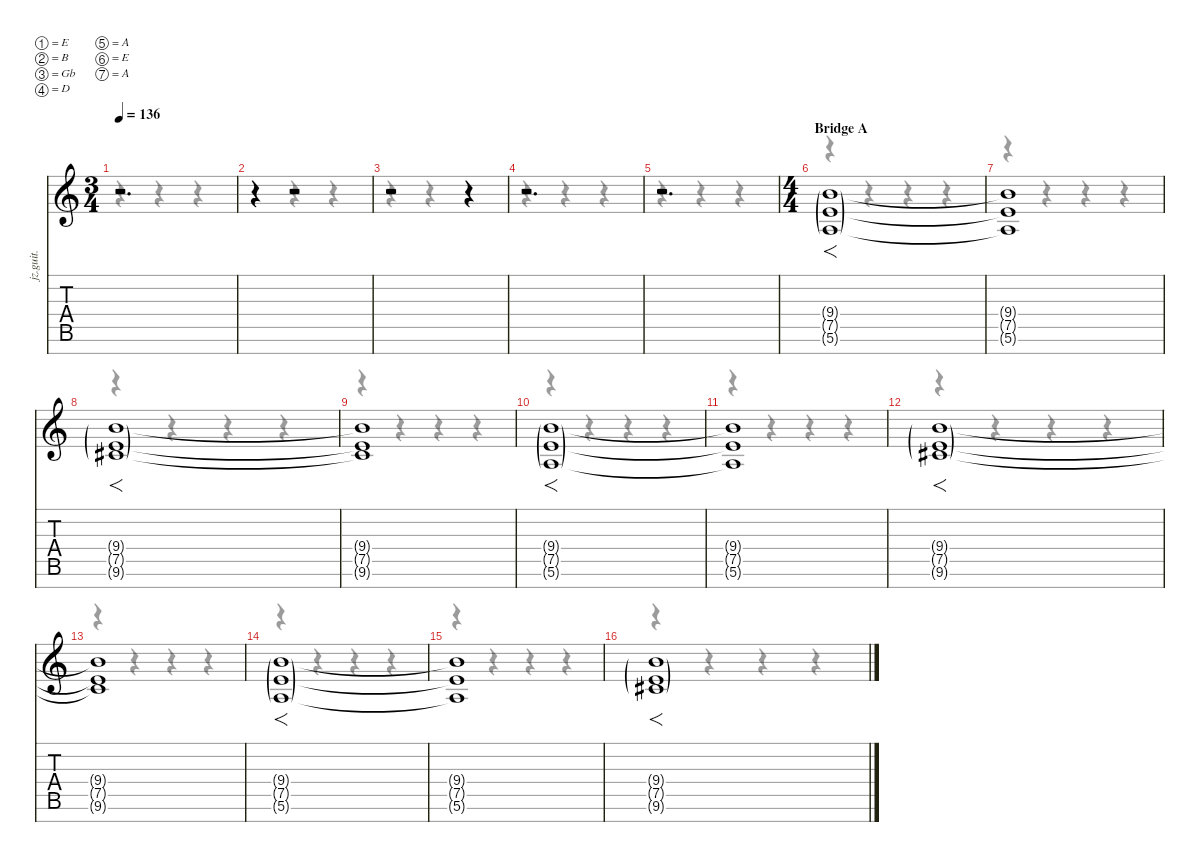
\defaultSystemsLayout 4
\hideDynamics
\bracketExtendMode nobrackets
\track ("Clean Guitar 1" "jz.guit.") {instrument electricguitarjazz}
\staff {score tabs}
\tuning (E4 B3 Gb3 D3 A2 E2 A1)
\voice
\ts (3 4)
\tempo 136
\clef g2
\ks c
r.2{d dy f beam Up} |
r.4{beam Up} r.2{beam Up} |
r.2{beam Up} r.4{beam Up} |
r.2{d beam Up} |
r.2{d beam Up} |
\ts (4 4)
\beaming (8 2 2 2 2)
\section ("" "Bridge A")
(9.4{g} 7.5{g} 5.6{g}).1{f beam Up} |
(9.4{t} 7.5{t} 5.6{t}).1{dy mf beam Up} |
(9.4{g} 7.5{g} 9.6{g acc #}).1{f dy f beam Up} |
(9.4{t} 7.5{t} 9.6{t acc #}).1{dy mf beam Up} |
(9.4{g} 7.5{g} 5.6{g}).1{f dy f beam Up} |
(9.4{t} 7.5{t} 5.6{t}).1{dy mf beam Up} |
(9.4{g} 7.5{g} 9.6{g acc #}).1{f dy f beam Up} |
(9.4{t} 7.5{t} 9.6{t acc #}).1{dy mf beam Up} |
(9.4{g} 7.5{g} 5.6{g}).1{f dy f beam Up} |
(9.4{t} 7.5{t} 5.6{t}).1{dy mf beam Up} |
(9.4{g} 7.5{g} 9.6{g acc #}).1{f dy f beam Up}
\voice
\clef g2
\ottava regular
\simile none
\ks c
r.4{dy mf beam Down} r.4{beam Down} r.4{beam Down} |
r.4{beam Down} r.4{beam Down} r.4{beam Down} |
r.4{beam Down} r.4{beam Down} r.4{beam Down} |
r.4{beam Down} r.4{beam Down} r.4{beam Down} |
r.4{beam Down} r.4{beam Down} r.4{beam Down} |
r.4{beam Down} r.4{beam Down} r.4{beam Down} r.4{beam Down} |
r.4{beam Down} r.4{beam Down} r.4{beam Down} r.4{beam Down} |
r.4{beam Down} r.4{beam Down} r.4{beam Down} r.4{beam Down} |
r.4{beam Down} r.4{beam Down} r.4{beam Down} r.4{beam Down} |
r.4{beam Down} r.4{beam Down} r.4{beam Down} r.4{beam Down} |
r.4{beam Down} r.4{beam Down} r.4{beam Down} r.4{beam Down} |
r.4{beam Down} r.4{beam Down} r.4{beam Down} r.4{beam Down} |
r.4{beam Down} r.4{beam Down} r.4{beam Down} r.4{beam Down} |
r.4{beam Down} r.4{beam Down} r.4{beam Down} r.4{beam Down} |
r.4{beam Down} r.4{beam Down} r.4{beam Down} r.4{beam Down} |
r.4{beam Down} r.4{beam Down} r.4{beam Down} r.4{beam Down}
